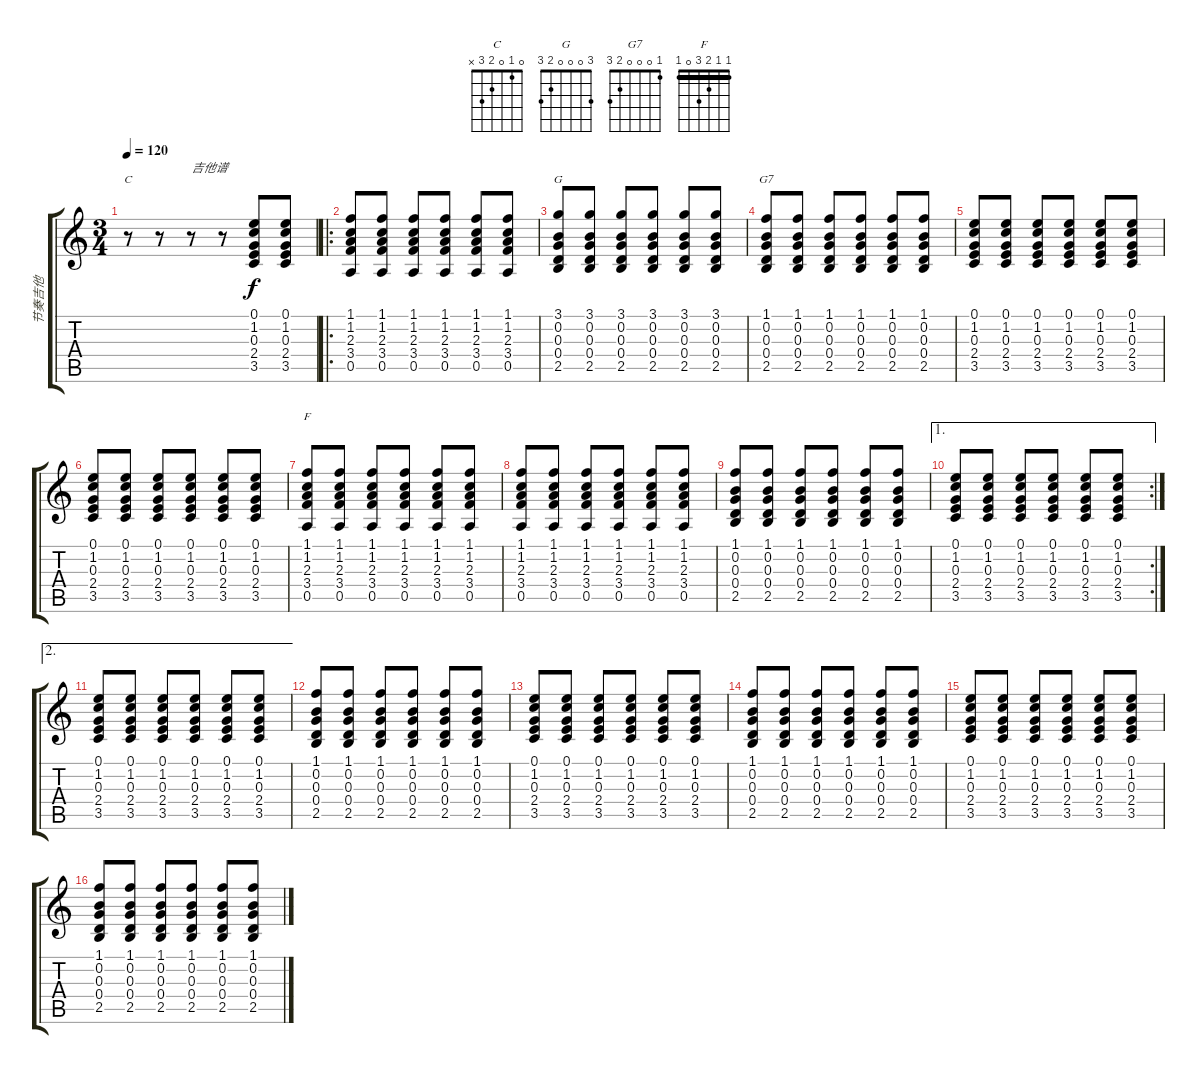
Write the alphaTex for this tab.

\track ("节奏吉他" "节奏吉他") {instrument acousticguitarsteel}
\staff {score tabs}
\tuning (E4 B3 G3 D3 A2 E2) {hide}
\chord ("C" 0 1 0 2 3 x)
\chord ("G" 3 0 0 0 2 3)
\chord ("G7" 1 0 0 0 2 3)
\chord ("F" 1 1 2 3 0 1) {barre 1}
\ts (3 4)
\tempo 120
\clef g2
\ks c
r.8{ch "C" dy f instrument acousticguitarsteel} r.8 r.8{txt "吉他谱"} r.8 (0.1 1.2 0.3 2.4 3.5).8 (0.1 1.2 0.3 2.4 3.5).8 |
\ro
(1.1 1.2 2.3 3.4 0.5).8 (1.1 1.2 2.3 3.4 0.5).8 (1.1 1.2 2.3 3.4 0.5).8 (1.1 1.2 2.3 3.4 0.5).8 (1.1 1.2 2.3 3.4 0.5).8 (1.1 1.2 2.3 3.4 0.5).8 |
(3.1 0.2 0.3 0.4 2.5).8{ch "G"} (3.1 0.2 0.3 0.4 2.5).8 (3.1 0.2 0.3 0.4 2.5).8 (3.1 0.2 0.3 0.4 2.5).8 (3.1 0.2 0.3 0.4 2.5).8 (3.1 0.2 0.3 0.4 2.5).8 |
(1.1 0.2 0.3 0.4 2.5).8{ch "G7"} (1.1 0.2 0.3 0.4 2.5).8 (1.1 0.2 0.3 0.4 2.5).8 (1.1 0.2 0.3 0.4 2.5).8 (1.1 0.2 0.3 0.4 2.5).8 (1.1 0.2 0.3 0.4 2.5).8 |
(0.1 1.2 0.3 2.4 3.5).8 (0.1 1.2 0.3 2.4 3.5).8 (0.1 1.2 0.3 2.4 3.5).8 (0.1 1.2 0.3 2.4 3.5).8 (0.1 1.2 0.3 2.4 3.5).8 (0.1 1.2 0.3 2.4 3.5).8 |
(0.1 1.2 0.3 2.4 3.5).8 (0.1 1.2 0.3 2.4 3.5).8 (0.1 1.2 0.3 2.4 3.5).8 (0.1 1.2 0.3 2.4 3.5).8 (0.1 1.2 0.3 2.4 3.5).8 (0.1 1.2 0.3 2.4 3.5).8 |
(1.1 1.2 2.3 3.4 0.5).8{ch "F"} (1.1 1.2 2.3 3.4 0.5).8 (1.1 1.2 2.3 3.4 0.5).8 (1.1 1.2 2.3 3.4 0.5).8 (1.1 1.2 2.3 3.4 0.5).8 (1.1 1.2 2.3 3.4 0.5).8 |
(1.1 1.2 2.3 3.4 0.5).8 (1.1 1.2 2.3 3.4 0.5).8 (1.1 1.2 2.3 3.4 0.5).8 (1.1 1.2 2.3 3.4 0.5).8 (1.1 1.2 2.3 3.4 0.5).8 (1.1 1.2 2.3 3.4 0.5).8 |
(1.1 0.2 0.3 0.4 2.5).8 (1.1 0.2 0.3 0.4 2.5).8 (1.1 0.2 0.3 0.4 2.5).8 (1.1 0.2 0.3 0.4 2.5).8 (1.1 0.2 0.3 0.4 2.5).8 (1.1 0.2 0.3 0.4 2.5).8 |
\ae 1
\rc 2
(0.1 1.2 0.3 2.4 3.5).8 (0.1 1.2 0.3 2.4 3.5).8 (0.1 1.2 0.3 2.4 3.5).8 (0.1 1.2 0.3 2.4 3.5).8 (0.1 1.2 0.3 2.4 3.5).8 (0.1 1.2 0.3 2.4 3.5).8 |
\ae 2
(0.1 1.2 0.3 2.4 3.5).8 (0.1 1.2 0.3 2.4 3.5).8 (0.1 1.2 0.3 2.4 3.5).8 (0.1 1.2 0.3 2.4 3.5).8 (0.1 1.2 0.3 2.4 3.5).8 (0.1 1.2 0.3 2.4 3.5).8 |
(1.1 0.2 0.3 0.4 2.5).8 (1.1 0.2 0.3 0.4 2.5).8 (1.1 0.2 0.3 0.4 2.5).8 (1.1 0.2 0.3 0.4 2.5).8 (1.1 0.2 0.3 0.4 2.5).8 (1.1 0.2 0.3 0.4 2.5).8 |
(0.1 1.2 0.3 2.4 3.5).8 (0.1 1.2 0.3 2.4 3.5).8 (0.1 1.2 0.3 2.4 3.5).8 (0.1 1.2 0.3 2.4 3.5).8 (0.1 1.2 0.3 2.4 3.5).8 (0.1 1.2 0.3 2.4 3.5).8 |
(1.1 0.2 0.3 0.4 2.5).8 (1.1 0.2 0.3 0.4 2.5).8 (1.1 0.2 0.3 0.4 2.5).8 (1.1 0.2 0.3 0.4 2.5).8 (1.1 0.2 0.3 0.4 2.5).8 (1.1 0.2 0.3 0.4 2.5).8 |
(0.1 1.2 0.3 2.4 3.5).8 (0.1 1.2 0.3 2.4 3.5).8 (0.1 1.2 0.3 2.4 3.5).8 (0.1 1.2 0.3 2.4 3.5).8 (0.1 1.2 0.3 2.4 3.5).8 (0.1 1.2 0.3 2.4 3.5).8 |
(1.1 0.2 0.3 0.4 2.5).8 (1.1 0.2 0.3 0.4 2.5).8 (1.1 0.2 0.3 0.4 2.5).8 (1.1 0.2 0.3 0.4 2.5).8 (1.1 0.2 0.3 0.4 2.5).8 (1.1 0.2 0.3 0.4 2.5).8
